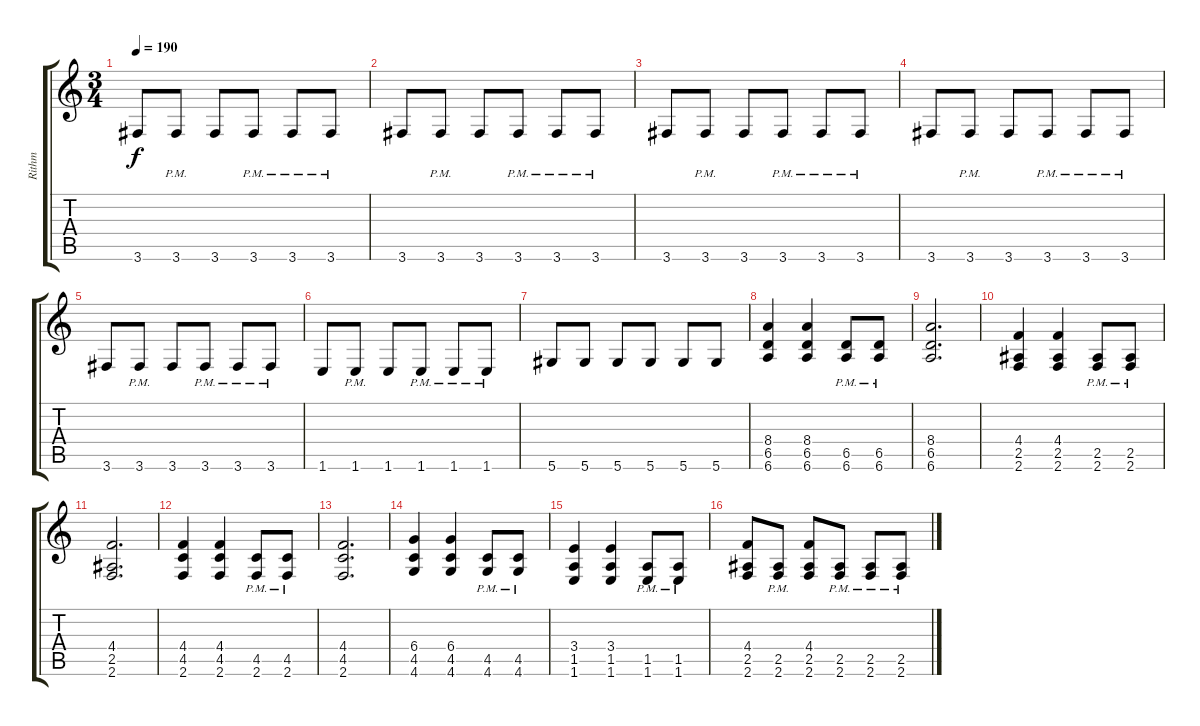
\track ("Rithm" "Rithm") {instrument distortionguitar}
\staff {score tabs}
\tuning (Eb4 Bb3 Gb3 Db3 Ab2 Eb2) {hide}
\ts (3 4)
\tempo 190
\clef g2
\ks c
3.6.8{dy f} 3.6{pm}.8 3.6.8 3.6{pm}.8 3.6{pm}.8 3.6{pm}.8 |
3.6.8 3.6{pm}.8 3.6.8 3.6{pm}.8 3.6{pm}.8 3.6{pm}.8 |
3.6.8 3.6{pm}.8 3.6.8 3.6{pm}.8 3.6{pm}.8 3.6{pm}.8 |
3.6.8 3.6{pm}.8 3.6.8 3.6{pm}.8 3.6{pm}.8 3.6{pm}.8 |
3.6.8 3.6{pm}.8 3.6.8 3.6{pm}.8 3.6{pm}.8 3.6{pm}.8 |
1.6.8 1.6{pm}.8 1.6.8 1.6{pm}.8 1.6{pm}.8 1.6{pm}.8 |
5.6.8 5.6.8 5.6.8 5.6.8 5.6.8 5.6.8 |
(8.4 6.5 6.6).4 (8.4 6.5 6.6).4 (6.5{pm} 6.6{pm}).8 (6.5{pm} 6.6{pm}).8 |
(8.4 6.5 6.6).2{d} |
(4.4 2.5 2.6).4 (4.4 2.5 2.6).4 (2.5{pm} 2.6{pm}).8 (2.5{pm} 2.6{pm}).8 |
(4.4 2.5 2.6).2{d} |
(4.4 4.5 2.6).4 (4.4 4.5 2.6).4 (4.5{pm} 2.6{pm}).8 (4.5{pm} 2.6{pm}).8 |
(4.4 4.5 2.6).2{d} |
(6.4 4.5 4.6).4 (6.4 4.5 4.6).4 (4.5{pm} 4.6{pm}).8 (4.5{pm} 4.6{pm}).8 |
(3.4 1.5 1.6).4 (3.4 1.5 1.6).4 (1.5{pm} 1.6{pm}).8 (1.5{pm} 1.6{pm}).8 |
(4.4 2.5 2.6).8 (2.5{pm} 2.6{pm}).8 (4.4 2.5 2.6).8 (2.5{pm} 2.6{pm}).8 (2.5{pm} 2.6{pm}).8 (2.5{pm} 2.6{pm}).8
